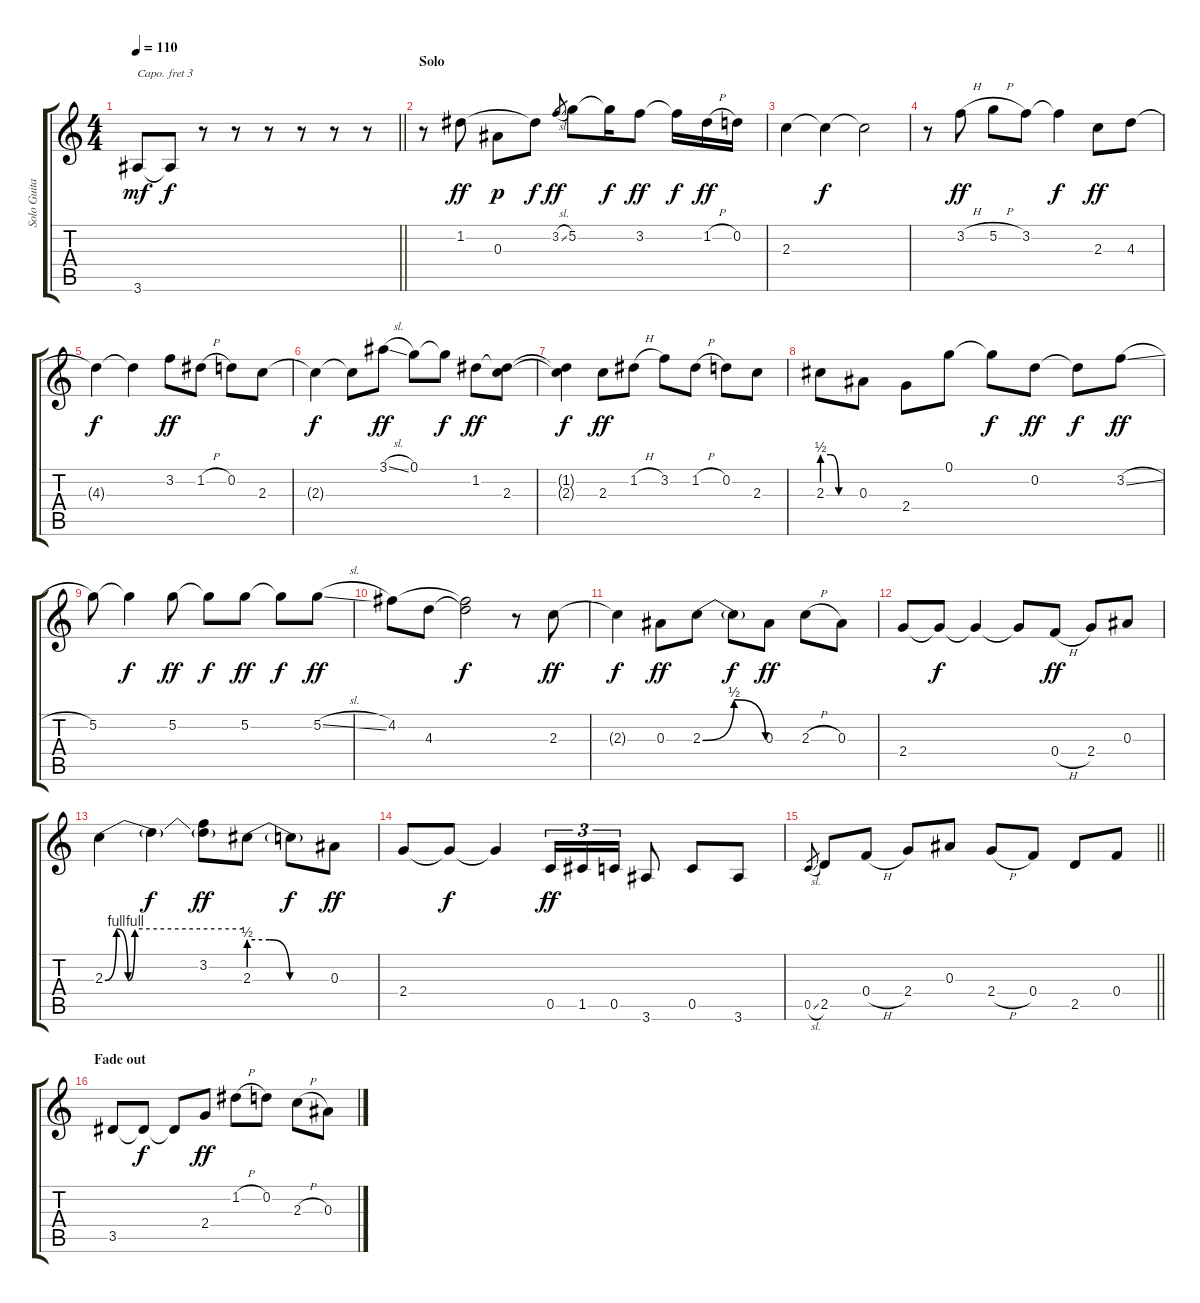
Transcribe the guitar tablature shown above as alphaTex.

\track ("Solo Guitar" "Solo Guita") {instrument electricguitarclean}
\staff {score tabs}
\capo 3
\tuning (E4 B3 G3 D3 A2 E2) {hide}
\ts (4 4)
\tempo 110
\clef g2
\barLineRight lightlight
\ks c
3.6.8{dy mf} 3.6{t}.8{dy f} r.8 r.8 r.8 r.8 r.8 r.8 |
\section ("" "Solo")
r.8 1.2.8{dy ff} 0.3.8{dy p} 1.2{t}.8{dy f} 3.2{sl}.8{gr dy ff} 5.2.8 5.2{t}.16{dy f} 3.2.8{dy ff} 3.2{t}.16{dy f} 1.2{h}.16{dy ff} 0.2.16 |
2.3.4 2.3{t}.4{dy f} 2.3{t}.2 |
r.8 3.2{h}.8{dy ff} 5.2{h}.8 3.2.8 3.2{t}.4{dy f} 2.3.8{dy ff} 4.3.8 |
4.3{t}.4{dy f} 4.3{t}.4 3.2.8{dy ff} 1.2{h}.8 0.2.8 2.3.8 |
2.3{t}.4{dy f} 2.3{t}.8 3.1{sl}.8{dy ff} 0.1.8 0.1{t}.8{dy f} 1.2.8{dy ff} (1.2{t} 2.3).8 |
(1.2{t} 2.3{t}).4{dy f} 2.3.8{dy ff} 1.2{h}.8 3.2.8 1.2{h}.8 0.2.8 2.3.8 |
2.3{be (custom 0 2 15 2 30 0 60 0)}.8 0.3.8 2.4.8 0.1.8 0.1{t}.8{dy f} 0.2.8{dy ff} 0.2{t}.8{dy f} 3.2{sl}.8{dy ff} |
5.2.8 5.2{t}.4{dy f} 5.2.8{dy ff} 5.2{t}.8{dy f} 5.2.8{dy ff} 5.2{t}.8{dy f} 5.2{sl}.8{dy ff} |
4.2.8 4.3.8 (4.2{t} 4.3{t}).2{dy f} r.8 2.3.8{dy ff} |
2.3{t}.4{dy f} 0.3.8{dy ff} 2.3{be (bendrelease 0 0 30 2 30 2 60 0)}.8 2.3{t}.8{dy f} 0.3.8{dy ff} 2.3{h}.8 0.3.8 |
2.4.8 2.4{t}.8{dy f} 2.4{t}.4 2.4{t}.8 0.4{h}.8{dy ff} 2.4.8 0.3.8 |
2.3{be (custom 0 0 5 4 10 0 13 4 60 4)}.4 2.3{t}.4{dy f} (3.2 2.3{t}).8{dy ff} 2.3{be (custom 0 2 15 2 30 0 60 0)}.8 2.3{t}.8{dy f} 0.3.8{dy ff} |
2.4.8 2.4{t}.8{dy f} 2.4{t}.4 0.5.16{tu (3 2) dy ff} 1.5.16{tu (3 2)} 0.5.16{tu (3 2)} 3.6.8 0.5.8 3.6.8 |
\barLineRight lightlight
0.5{sl}.8{gr} 2.5.8 0.4{h}.8 2.4.8 0.3.8 2.4{h}.8 0.4.8 2.5.8 0.4.8 |
\section ("" "Fade out")
3.5.8{volume 9} 3.5{t}.8{dy f} 3.5{t}.8 2.4.8{dy ff} 1.2{h}.8 0.2.8 2.3{h}.8 0.3.8
